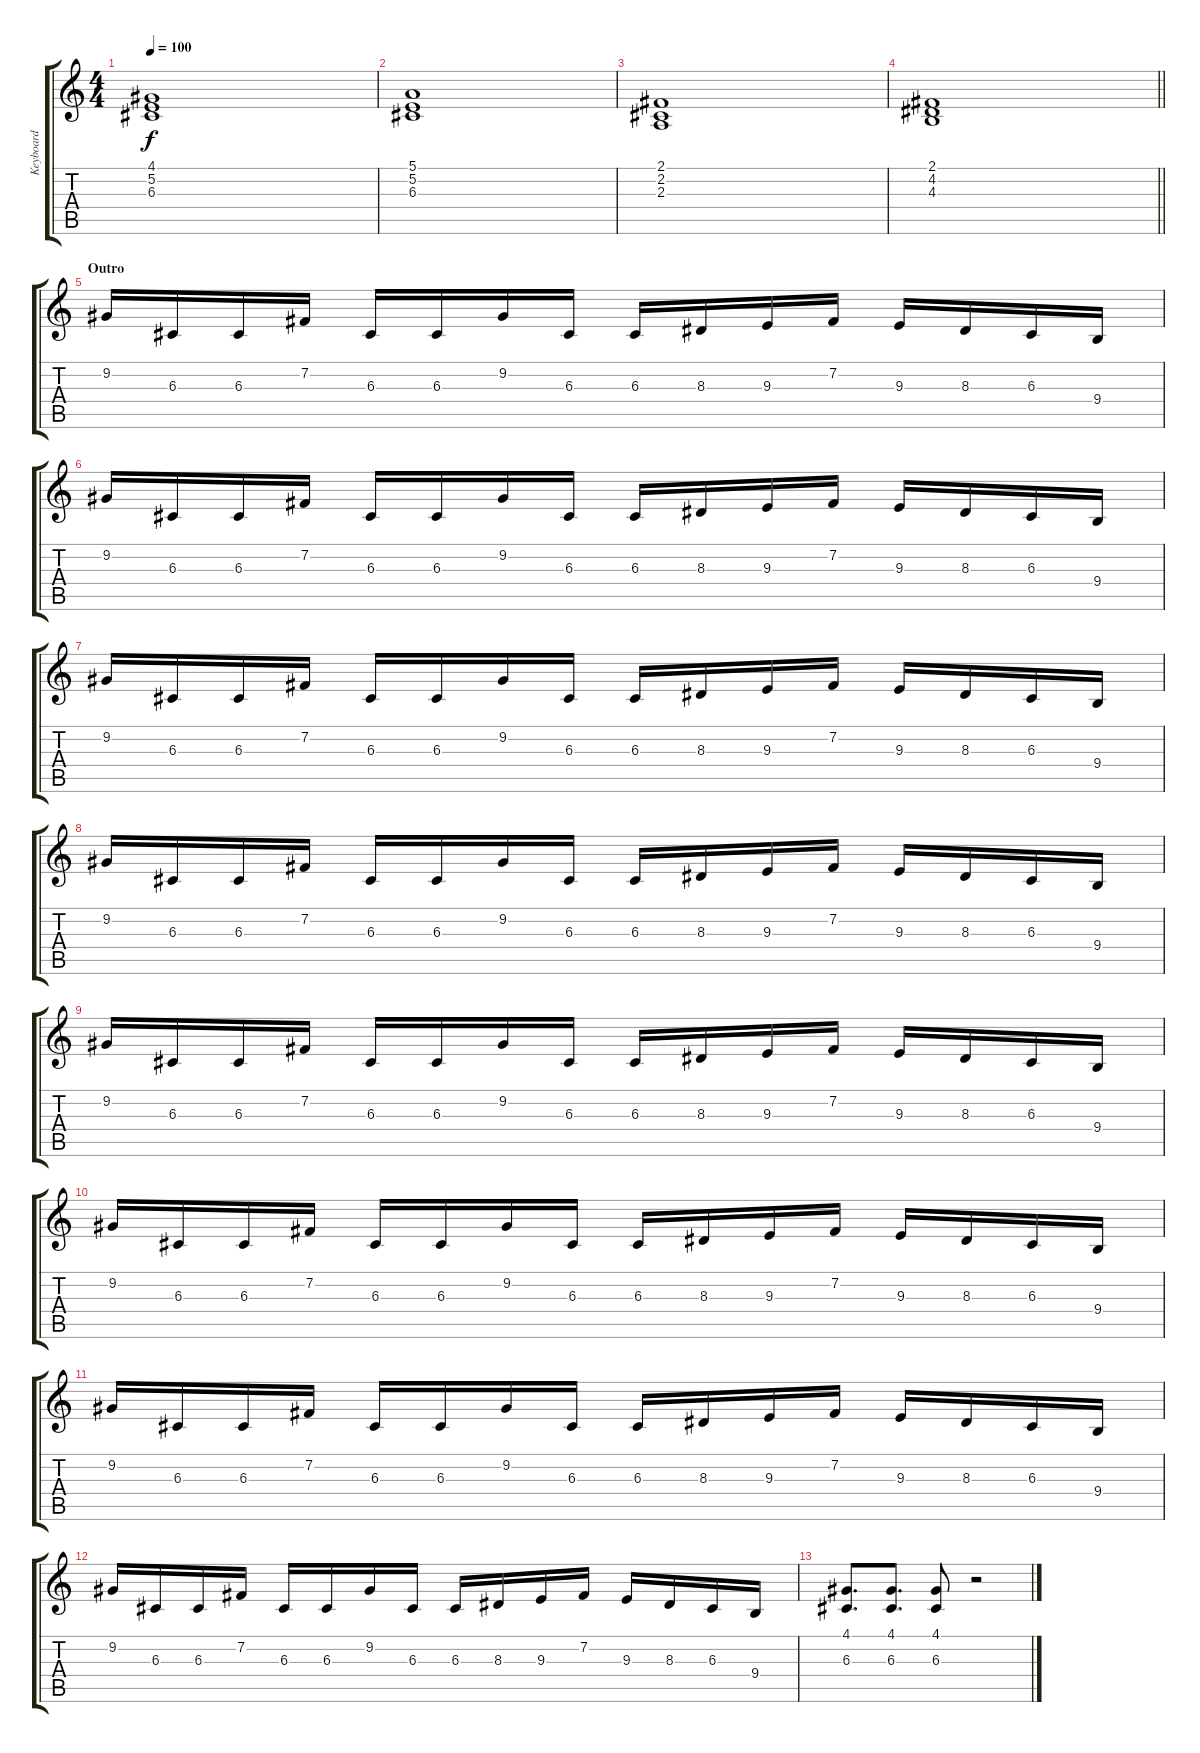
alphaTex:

\track ("Keyboard" "Keyboard") {instrument lead4chiff}
\staff {score tabs}
\tuning (E4 B3 G3 D3 A2 E2) {hide}
\ts (4 4)
\tempo 100
\clef g2
\ks c
(4.1 5.2 6.3).1{dy f} |
(5.1 5.2 6.3).1 |
(2.1 2.2 2.3).1 |
\barLineRight lightlight
(2.1 4.2 4.3).1 |
\section ("" "Outro")
9.2.16{volume 16 instrument lead1square} 6.3.16 6.3.16 7.2.16 6.3.16 6.3.16 9.2.16 6.3.16 6.3.16 8.3.16 9.3.16 7.2.16 9.3.16 8.3.16 6.3.16 9.4.16 |
9.2.16 6.3.16 6.3.16 7.2.16 6.3.16 6.3.16 9.2.16 6.3.16 6.3.16 8.3.16 9.3.16 7.2.16 9.3.16 8.3.16 6.3.16 9.4.16 |
9.2.16 6.3.16 6.3.16 7.2.16 6.3.16 6.3.16 9.2.16 6.3.16 6.3.16 8.3.16 9.3.16 7.2.16 9.3.16 8.3.16 6.3.16 9.4.16 |
9.2.16 6.3.16 6.3.16 7.2.16 6.3.16 6.3.16 9.2.16 6.3.16 6.3.16 8.3.16 9.3.16 7.2.16 9.3.16 8.3.16 6.3.16 9.4.16 |
9.2.16 6.3.16 6.3.16 7.2.16 6.3.16 6.3.16 9.2.16 6.3.16 6.3.16 8.3.16 9.3.16 7.2.16 9.3.16 8.3.16 6.3.16 9.4.16 |
9.2.16 6.3.16 6.3.16 7.2.16 6.3.16 6.3.16 9.2.16 6.3.16 6.3.16 8.3.16 9.3.16 7.2.16 9.3.16 8.3.16 6.3.16 9.4.16 |
9.2.16 6.3.16 6.3.16 7.2.16 6.3.16 6.3.16 9.2.16 6.3.16 6.3.16 8.3.16 9.3.16 7.2.16 9.3.16 8.3.16 6.3.16 9.4.16 |
9.2.16 6.3.16 6.3.16 7.2.16 6.3.16 6.3.16 9.2.16 6.3.16 6.3.16 8.3.16 9.3.16 7.2.16 9.3.16 8.3.16 6.3.16 9.4.16 |
(4.1 6.3).8{d} (4.1 6.3).8{d} (4.1 6.3).8 r.2
